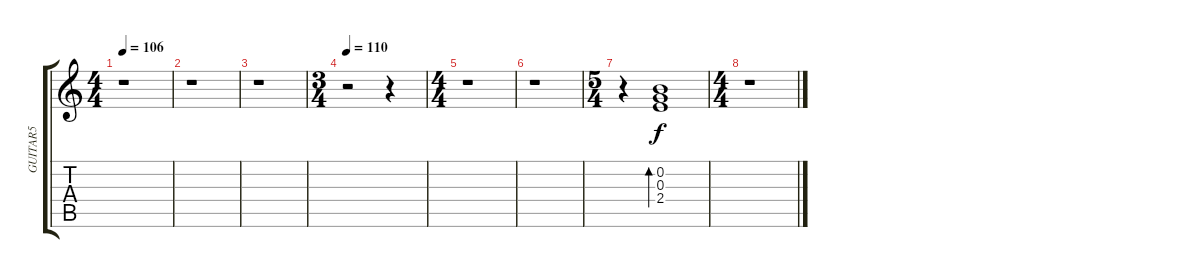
\track ("GUITAR5" "GUITAR5") {instrument acousticguitarsteel}
\staff {score tabs}
\tuning (E4 B3 G3 D3 A2 E2) {hide}
\ts (4 4)
\tempo 106
\clef g2
\ks c
r.1{dy f} |
r.1 |
r.1 |
\ts (3 4)
\tempo 110
r.2 r.4 |
\ts (4 4)
r.1 |
r.1 |
\ts (5 4)
r.4 (0.2 0.3 2.4).1{bd 480} |
\ts (4 4)
r.1
